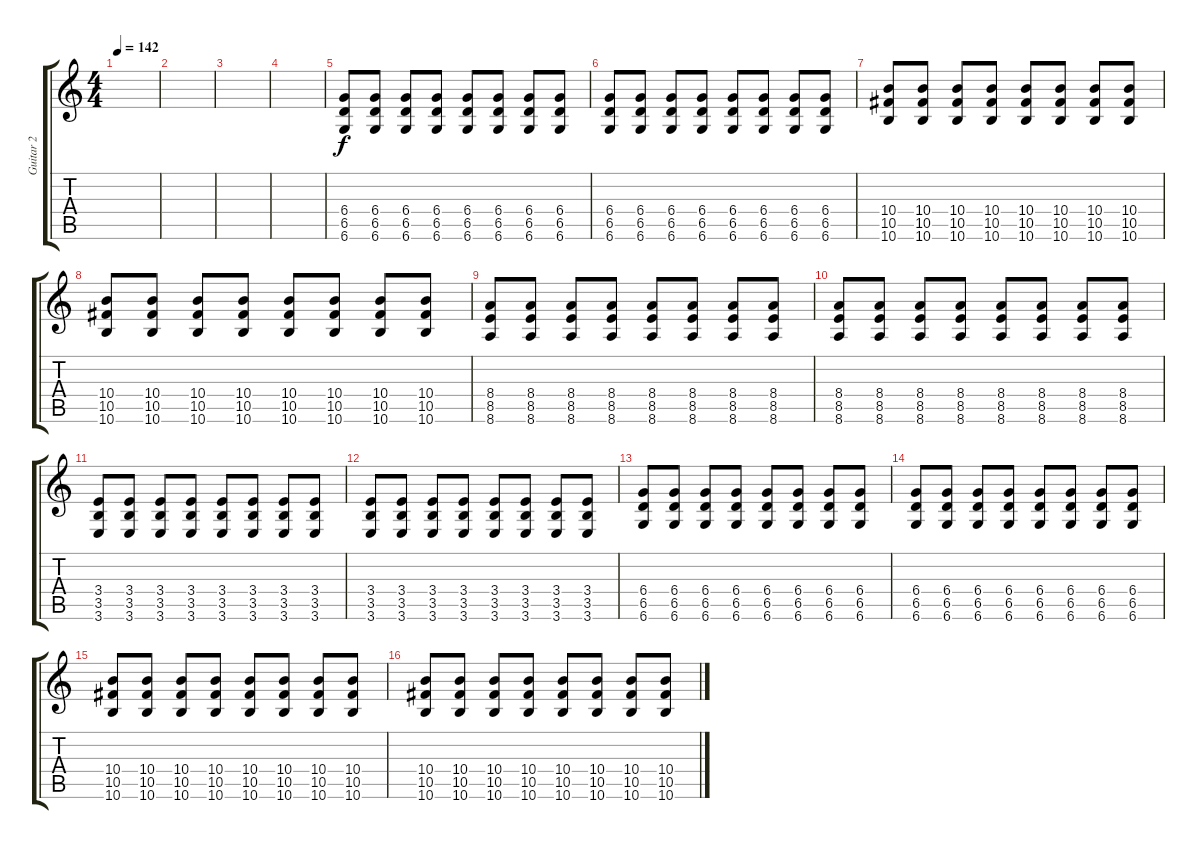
\track ("Guitar 2" "Guitar 2") {instrument distortionguitar}
\staff {score tabs}
\tuning (Eb4 Bb3 Gb3 Db3 Ab2 Db2) {hide}
\ts (4 4)
\tempo 142
\clef g2
\ks c
|
|
|
|
(6.4 6.5 6.6).8 (6.4 6.5 6.6).8 (6.4 6.5 6.6).8 (6.4 6.5 6.6).8 (6.4 6.5 6.6).8 (6.4 6.5 6.6).8 (6.4 6.5 6.6).8 (6.4 6.5 6.6).8 |
(6.4 6.5 6.6).8 (6.4 6.5 6.6).8 (6.4 6.5 6.6).8 (6.4 6.5 6.6).8 (6.4 6.5 6.6).8 (6.4 6.5 6.6).8 (6.4 6.5 6.6).8 (6.4 6.5 6.6).8 |
(10.4 10.5 10.6).8 (10.4 10.5 10.6).8 (10.4 10.5 10.6).8 (10.4 10.5 10.6).8 (10.4 10.5 10.6).8 (10.4 10.5 10.6).8 (10.4 10.5 10.6).8 (10.4 10.5 10.6).8 |
(10.4 10.5 10.6).8 (10.4 10.5 10.6).8 (10.4 10.5 10.6).8 (10.4 10.5 10.6).8 (10.4 10.5 10.6).8 (10.4 10.5 10.6).8 (10.4 10.5 10.6).8 (10.4 10.5 10.6).8 |
(8.4 8.5 8.6).8 (8.4 8.5 8.6).8 (8.4 8.5 8.6).8 (8.4 8.5 8.6).8 (8.4 8.5 8.6).8 (8.4 8.5 8.6).8 (8.4 8.5 8.6).8 (8.4 8.5 8.6).8 |
(8.4 8.5 8.6).8 (8.4 8.5 8.6).8 (8.4 8.5 8.6).8 (8.4 8.5 8.6).8 (8.4 8.5 8.6).8 (8.4 8.5 8.6).8 (8.4 8.5 8.6).8 (8.4 8.5 8.6).8 |
(3.4 3.5 3.6).8 (3.4 3.5 3.6).8 (3.4 3.5 3.6).8 (3.4 3.5 3.6).8 (3.4 3.5 3.6).8 (3.4 3.5 3.6).8 (3.4 3.5 3.6).8 (3.4 3.5 3.6).8 |
(3.4 3.5 3.6).8 (3.4 3.5 3.6).8 (3.4 3.5 3.6).8 (3.4 3.5 3.6).8 (3.4 3.5 3.6).8 (3.4 3.5 3.6).8 (3.4 3.5 3.6).8 (3.4 3.5 3.6).8 |
(6.4 6.5 6.6).8 (6.4 6.5 6.6).8 (6.4 6.5 6.6).8 (6.4 6.5 6.6).8 (6.4 6.5 6.6).8 (6.4 6.5 6.6).8 (6.4 6.5 6.6).8 (6.4 6.5 6.6).8 |
(6.4 6.5 6.6).8 (6.4 6.5 6.6).8 (6.4 6.5 6.6).8 (6.4 6.5 6.6).8 (6.4 6.5 6.6).8 (6.4 6.5 6.6).8 (6.4 6.5 6.6).8 (6.4 6.5 6.6).8 |
(10.4 10.5 10.6).8 (10.4 10.5 10.6).8 (10.4 10.5 10.6).8 (10.4 10.5 10.6).8 (10.4 10.5 10.6).8 (10.4 10.5 10.6).8 (10.4 10.5 10.6).8 (10.4 10.5 10.6).8 |
(10.4 10.5 10.6).8 (10.4 10.5 10.6).8 (10.4 10.5 10.6).8 (10.4 10.5 10.6).8 (10.4 10.5 10.6).8 (10.4 10.5 10.6).8 (10.4 10.5 10.6).8 (10.4 10.5 10.6).8
